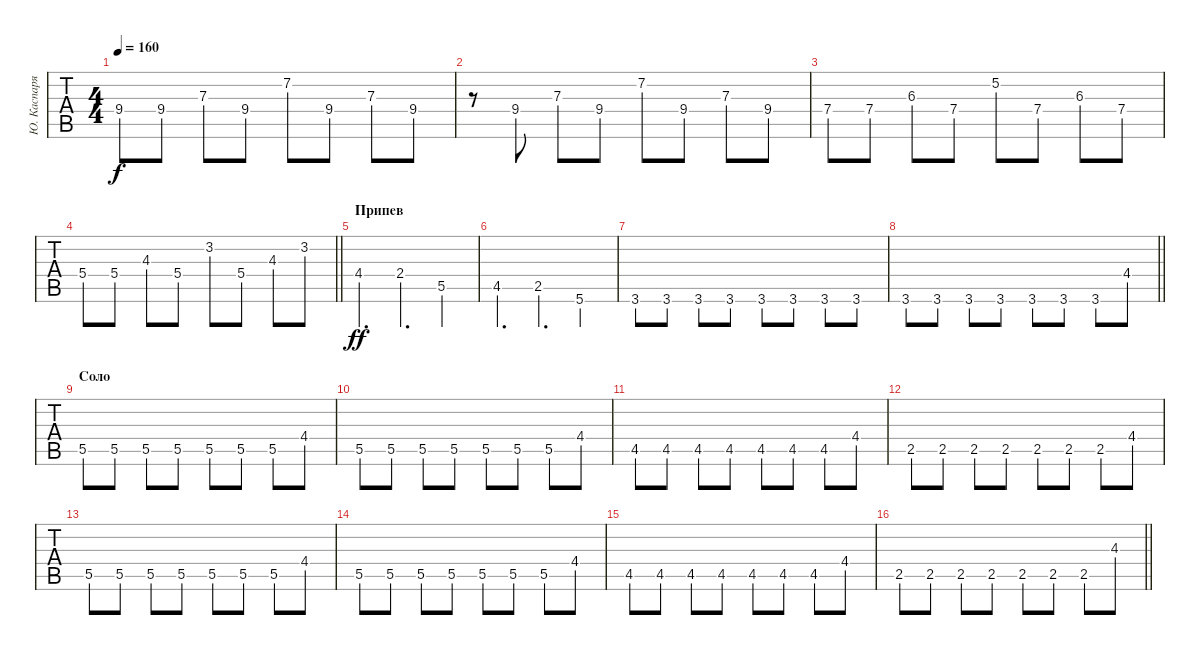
\track ("Ю. Каспарян" "Ю. Каспаря") {instrument overdrivenguitar}
\staff {tabs}
\tuning (E4 B3 G3 D3 A2 E2) {hide}
\ts (4 4)
\tempo 160
\clef g2
\ks c
9.4.8{dy f} 9.4.8 7.3.8 9.4.8 7.2.8 9.4.8 7.3.8 9.4.8 |
r.8 9.4.8 7.3.8 9.4.8 7.2.8 9.4.8 7.3.8 9.4.8 |
7.4.8 7.4.8 6.3.8 7.4.8 5.2.8 7.4.8 6.3.8 7.4.8 |
\barLineRight lightlight
5.4.8 5.4.8 4.3.8 5.4.8 3.2.8 5.4.8 4.3.8 3.2.8 |
\section ("" "Припев")
4.4.4{d dy ff} 2.4.4{d} 5.5.4 |
4.5.4{d} 2.5.4{d} 5.6.4 |
3.6.8 3.6.8 3.6.8 3.6.8 3.6.8 3.6.8 3.6.8 3.6.8 |
\barLineRight lightlight
3.6.8 3.6.8 3.6.8 3.6.8 3.6.8 3.6.8 3.6.8 4.4.8 |
\section ("" "Соло")
5.5.8 5.5.8 5.5.8 5.5.8 5.5.8 5.5.8 5.5.8 4.4.8 |
5.5.8 5.5.8 5.5.8 5.5.8 5.5.8 5.5.8 5.5.8 4.4.8 |
4.5.8 4.5.8 4.5.8 4.5.8 4.5.8 4.5.8 4.5.8 4.4.8 |
2.5.8 2.5.8 2.5.8 2.5.8 2.5.8 2.5.8 2.5.8 4.4.8 |
5.5.8 5.5.8 5.5.8 5.5.8 5.5.8 5.5.8 5.5.8 4.4.8 |
5.5.8 5.5.8 5.5.8 5.5.8 5.5.8 5.5.8 5.5.8 4.4.8 |
4.5.8 4.5.8 4.5.8 4.5.8 4.5.8 4.5.8 4.5.8 4.4.8 |
\barLineRight lightlight
2.5.8 2.5.8 2.5.8 2.5.8 2.5.8 2.5.8 2.5.8 4.3.8
